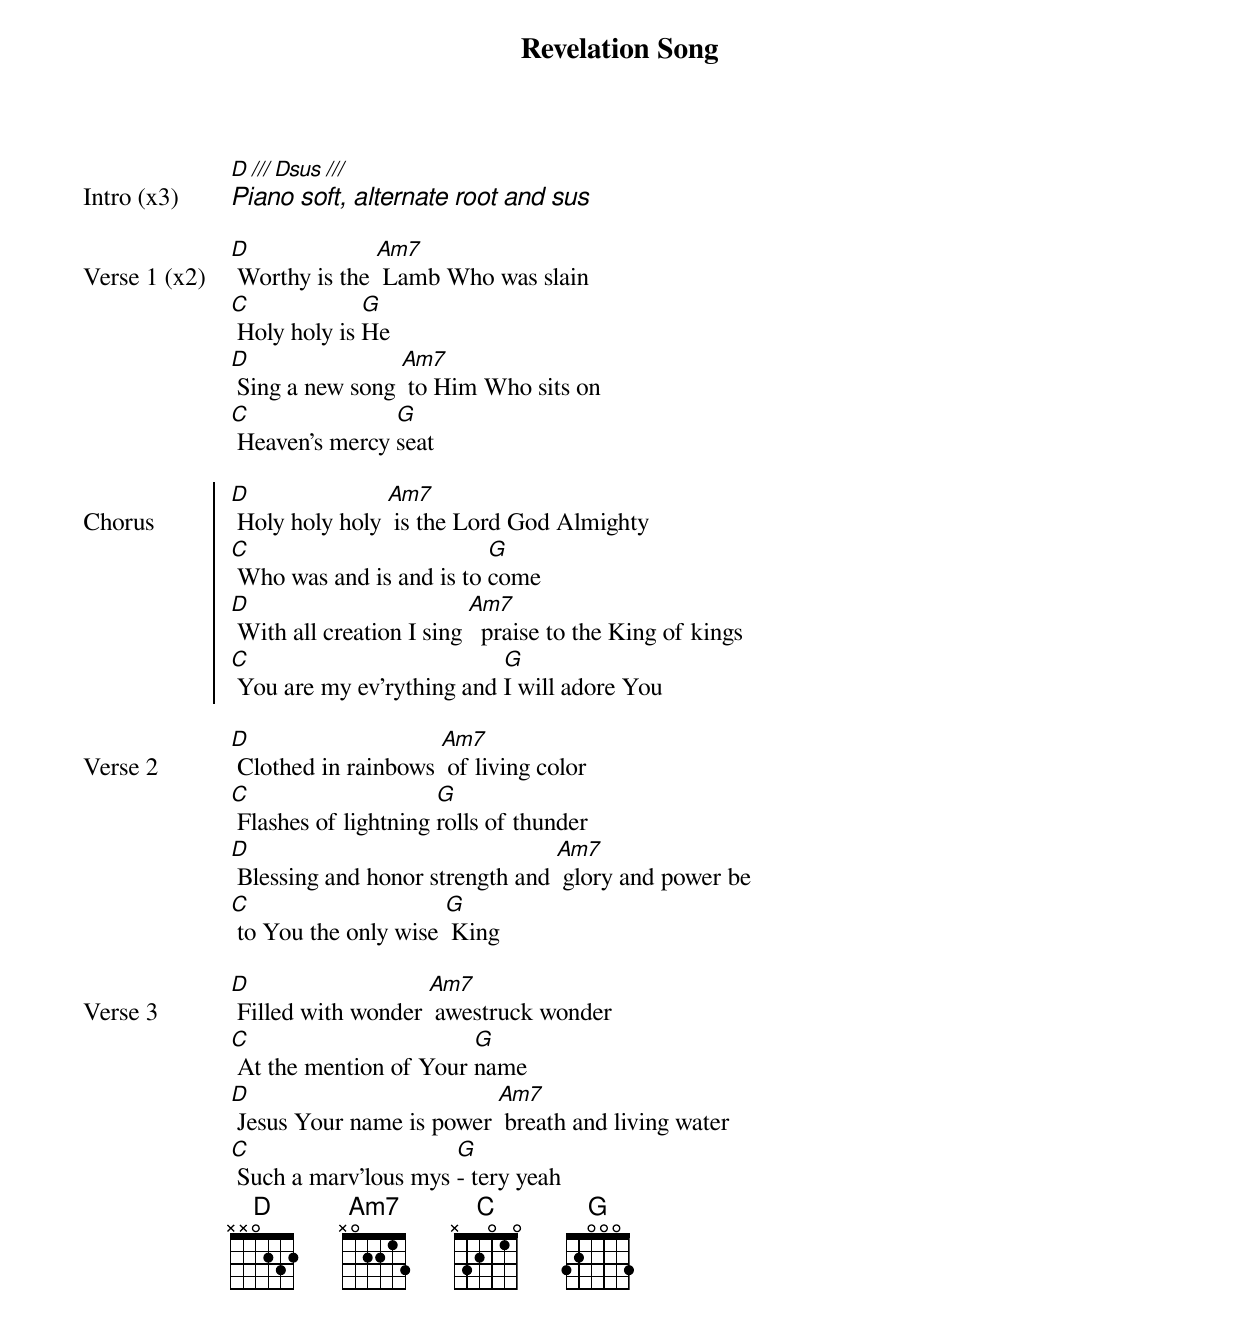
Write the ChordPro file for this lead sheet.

{title: Revelation Song}
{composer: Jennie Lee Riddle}
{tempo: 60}
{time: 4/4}
{transpose: }
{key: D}

{start_of_verse: Intro (x3)}
[D ///][Dsus ///]
{ci: Piano soft, alternate root and sus}
{end_of_verse: Intro (x3)}

{start_of_verse: Verse 1 (x2)}
[D] Worthy is the [Am7] Lamb Who was slain
[C] Holy holy is [G]He
[D] Sing a new song [Am7] to Him Who sits on
[C] Heaven's mercy [G]seat
{end_of_verse: Verse 1 (x2)}

{soc: Chorus}
[D] Holy holy holy [Am7] is the Lord God Almighty
[C] Who was and is and is to [G]come
[D] With all creation I sing [Am7]  praise to the King of kings
[C] You are my ev'rything and [G]I will adore You
{eoc: Chorus}

{start_of_verse: Verse 2}
[D] Clothed in rainbows [Am7] of living color
[C] Flashes of lightning [G]rolls of thunder
[D] Blessing and honor strength and [Am7] glory and power be
[C] to You the only wise [G] King
{end_of_verse: Verse 2}

{start_of_verse: Verse 3}
[D] Filled with wonder [Am7] awestruck wonder
[C] At the mention of Your [G]name
[D] Jesus Your name is power [Am7] breath and living water
[C] Such a marv'lous mys [G]- tery yeah
{end_of_verse: Verse 3}
